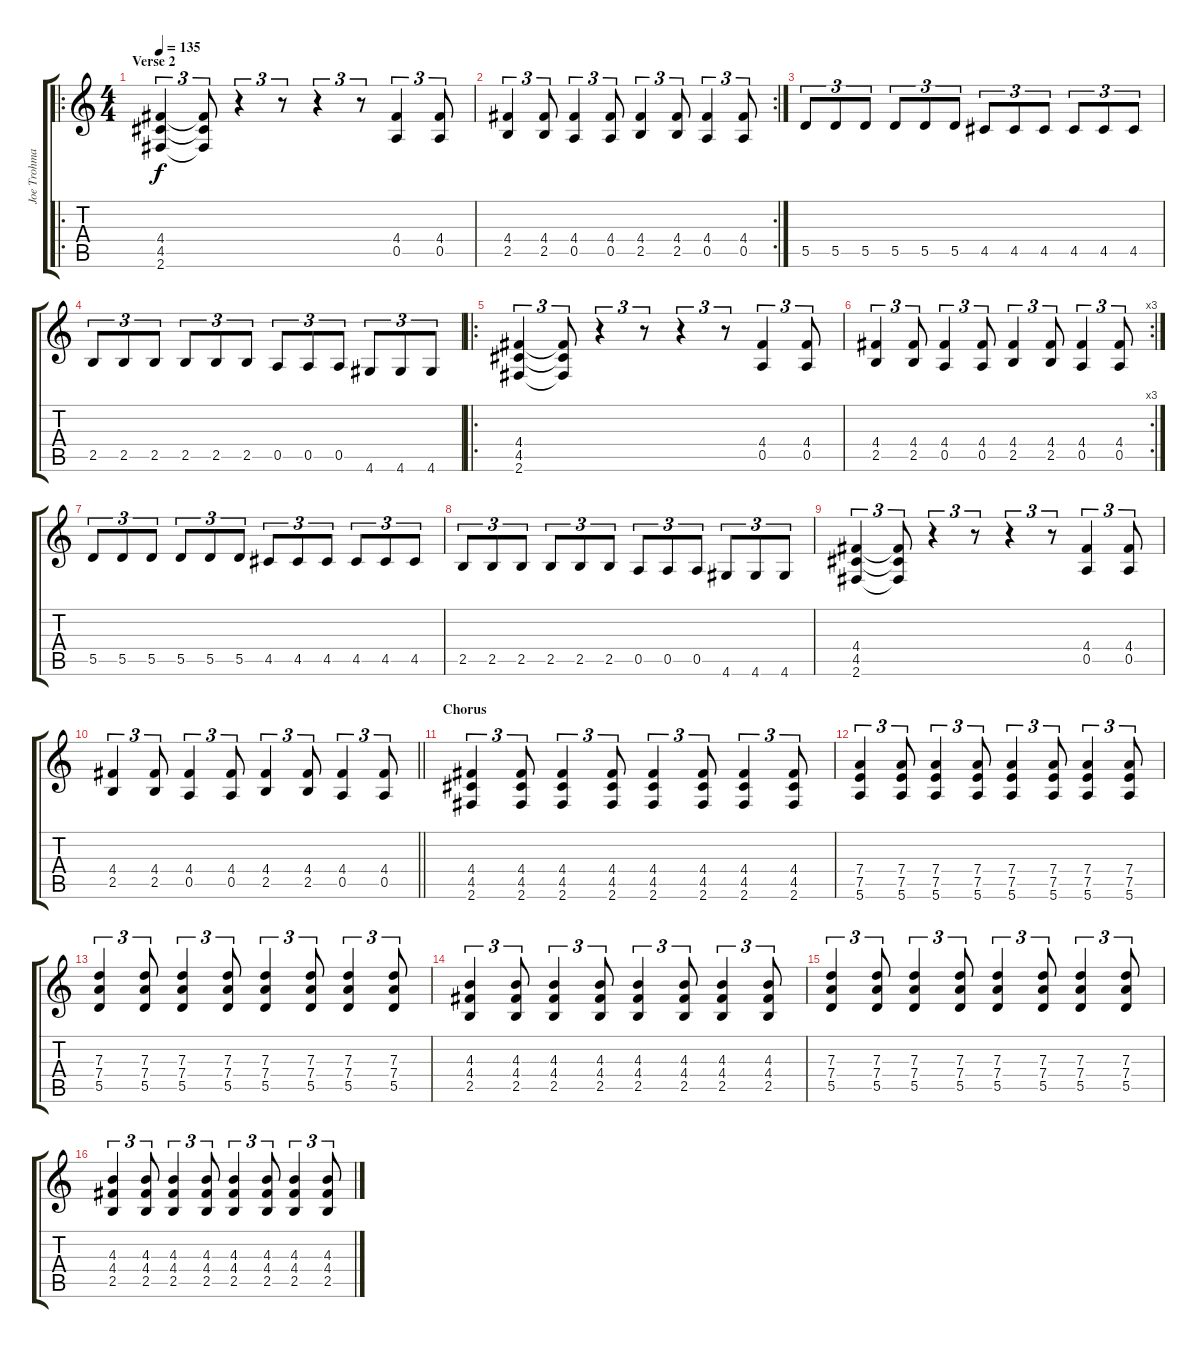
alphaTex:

\track ("Joe Trohman" "Joe Trohma") {instrument distortionguitar}
\staff {score tabs}
\tuning (E4 B3 G3 D3 A2 E2) {hide}
\ro
\ts (4 4)
\section ("" "Verse 2")
\tempo 135
\clef g2
\ks c
(4.4 4.5 2.6).4{tu (3 2) dy f} (4.4{t} 4.5{t} 2.6{t}).8{tu (3 2)} r.4{tu (3 2)} r.8{tu (3 2)} r.4{tu (3 2)} r.8{tu (3 2)} (4.4 0.5).4{tu (3 2)} (4.4 0.5).8{tu (3 2)} |
\rc 2
(4.4 2.5).4{tu (3 2)} (4.4 2.5).8{tu (3 2)} (4.4 0.5).4{tu (3 2)} (4.4 0.5).8{tu (3 2)} (4.4 2.5).4{tu (3 2)} (4.4 2.5).8{tu (3 2)} (4.4 0.5).4{tu (3 2)} (4.4 0.5).8{tu (3 2)} |
5.5.8{tu (3 2)} 5.5.8{tu (3 2)} 5.5.8{tu (3 2)} 5.5.8{tu (3 2)} 5.5.8{tu (3 2)} 5.5.8{tu (3 2)} 4.5.8{tu (3 2)} 4.5.8{tu (3 2)} 4.5.8{tu (3 2)} 4.5.8{tu (3 2)} 4.5.8{tu (3 2)} 4.5.8{tu (3 2)} |
2.5.8{tu (3 2)} 2.5.8{tu (3 2)} 2.5.8{tu (3 2)} 2.5.8{tu (3 2)} 2.5.8{tu (3 2)} 2.5.8{tu (3 2)} 0.5.8{tu (3 2)} 0.5.8{tu (3 2)} 0.5.8{tu (3 2)} 4.6.8{tu (3 2)} 4.6.8{tu (3 2)} 4.6.8{tu (3 2)} |
\ro
(4.4 4.5 2.6).4{tu (3 2)} (4.4{t} 4.5{t} 2.6{t}).8{tu (3 2)} r.4{tu (3 2)} r.8{tu (3 2)} r.4{tu (3 2)} r.8{tu (3 2)} (4.4 0.5).4{tu (3 2)} (4.4 0.5).8{tu (3 2)} |
\rc 3
(4.4 2.5).4{tu (3 2)} (4.4 2.5).8{tu (3 2)} (4.4 0.5).4{tu (3 2)} (4.4 0.5).8{tu (3 2)} (4.4 2.5).4{tu (3 2)} (4.4 2.5).8{tu (3 2)} (4.4 0.5).4{tu (3 2)} (4.4 0.5).8{tu (3 2)} |
5.5.8{tu (3 2)} 5.5.8{tu (3 2)} 5.5.8{tu (3 2)} 5.5.8{tu (3 2)} 5.5.8{tu (3 2)} 5.5.8{tu (3 2)} 4.5.8{tu (3 2)} 4.5.8{tu (3 2)} 4.5.8{tu (3 2)} 4.5.8{tu (3 2)} 4.5.8{tu (3 2)} 4.5.8{tu (3 2)} |
2.5.8{tu (3 2)} 2.5.8{tu (3 2)} 2.5.8{tu (3 2)} 2.5.8{tu (3 2)} 2.5.8{tu (3 2)} 2.5.8{tu (3 2)} 0.5.8{tu (3 2)} 0.5.8{tu (3 2)} 0.5.8{tu (3 2)} 4.6.8{tu (3 2)} 4.6.8{tu (3 2)} 4.6.8{tu (3 2)} |
(4.4 4.5 2.6).4{tu (3 2)} (4.4{t} 4.5{t} 2.6{t}).8{tu (3 2)} r.4{tu (3 2)} r.8{tu (3 2)} r.4{tu (3 2)} r.8{tu (3 2)} (4.4 0.5).4{tu (3 2)} (4.4 0.5).8{tu (3 2)} |
\barLineRight lightlight
(4.4 2.5).4{tu (3 2)} (4.4 2.5).8{tu (3 2)} (4.4 0.5).4{tu (3 2)} (4.4 0.5).8{tu (3 2)} (4.4 2.5).4{tu (3 2)} (4.4 2.5).8{tu (3 2)} (4.4 0.5).4{tu (3 2)} (4.4 0.5).8{tu (3 2)} |
\section ("" "Chorus")
(4.4 4.5 2.6).4{tu (3 2)} (4.4 4.5 2.6).8{tu (3 2)} (4.4 4.5 2.6).4{tu (3 2)} (4.4 4.5 2.6).8{tu (3 2)} (4.4 4.5 2.6).4{tu (3 2)} (4.4 4.5 2.6).8{tu (3 2)} (4.4 4.5 2.6).4{tu (3 2)} (4.4 4.5 2.6).8{tu (3 2)} |
(7.4 7.5 5.6).4{tu (3 2)} (7.4 7.5 5.6).8{tu (3 2)} (7.4 7.5 5.6).4{tu (3 2)} (7.4 7.5 5.6).8{tu (3 2)} (7.4 7.5 5.6).4{tu (3 2)} (7.4 7.5 5.6).8{tu (3 2)} (7.4 7.5 5.6).4{tu (3 2)} (7.4 7.5 5.6).8{tu (3 2)} |
(7.3 7.4 5.5).4{tu (3 2)} (7.3 7.4 5.5).8{tu (3 2)} (7.3 7.4 5.5).4{tu (3 2)} (7.3 7.4 5.5).8{tu (3 2)} (7.3 7.4 5.5).4{tu (3 2)} (7.3 7.4 5.5).8{tu (3 2)} (7.3 7.4 5.5).4{tu (3 2)} (7.3 7.4 5.5).8{tu (3 2)} |
(4.3 4.4 2.5).4{tu (3 2)} (4.3 4.4 2.5).8{tu (3 2)} (4.3 4.4 2.5).4{tu (3 2)} (4.3 4.4 2.5).8{tu (3 2)} (4.3 4.4 2.5).4{tu (3 2)} (4.3 4.4 2.5).8{tu (3 2)} (4.3 4.4 2.5).4{tu (3 2)} (4.3 4.4 2.5).8{tu (3 2)} |
(7.3 7.4 5.5).4{tu (3 2)} (7.3 7.4 5.5).8{tu (3 2)} (7.3 7.4 5.5).4{tu (3 2)} (7.3 7.4 5.5).8{tu (3 2)} (7.3 7.4 5.5).4{tu (3 2)} (7.3 7.4 5.5).8{tu (3 2)} (7.3 7.4 5.5).4{tu (3 2)} (7.3 7.4 5.5).8{tu (3 2)} |
(4.3 4.4 2.5).4{tu (3 2)} (4.3 4.4 2.5).8{tu (3 2)} (4.3 4.4 2.5).4{tu (3 2)} (4.3 4.4 2.5).8{tu (3 2)} (4.3 4.4 2.5).4{tu (3 2)} (4.3 4.4 2.5).8{tu (3 2)} (4.3 4.4 2.5).4{tu (3 2)} (4.3 4.4 2.5).8{tu (3 2)}
